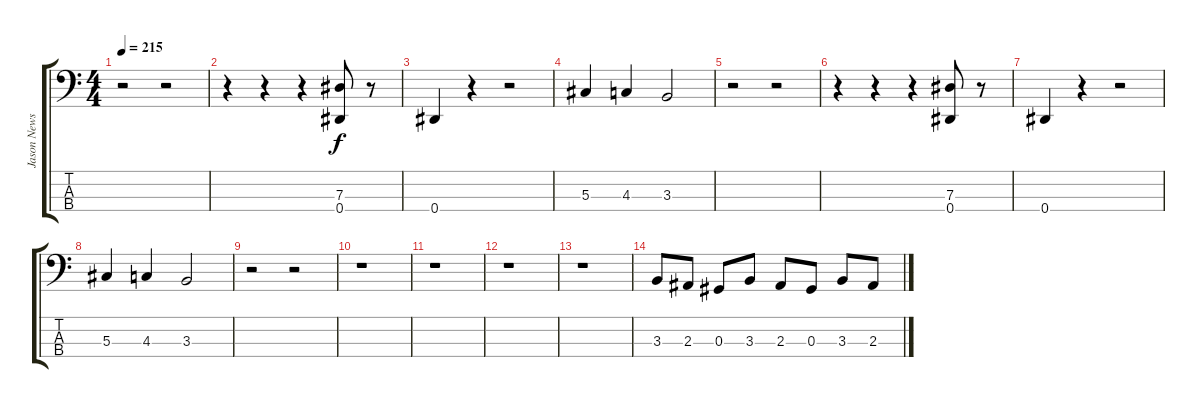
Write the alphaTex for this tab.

\track ("Jason Newsted" "Jason News") {instrument electricbasspick}
\staff {score tabs}
\tuning (Gb2 Db2 Ab1 Eb1) {hide}
\ts (4 4)
\tempo 215
\clef f4
\ks c
r.2{dy f} r.2 |
r.4 r.4 r.4 (7.3 0.4).8 r.8 |
0.4.4 r.4 r.2 |
5.3.4 4.3.4 3.3.2 |
r.2 r.2 |
r.4 r.4 r.4 (7.3 0.4).8 r.8 |
0.4.4 r.4 r.2 |
5.3.4 4.3.4 3.3.2 |
r.2 r.2 |
r.1 |
r.1 |
r.1 |
r.1 |
3.3.8 2.3.8 0.3.8 3.3.8 2.3.8 0.3.8 3.3.8 2.3.8
